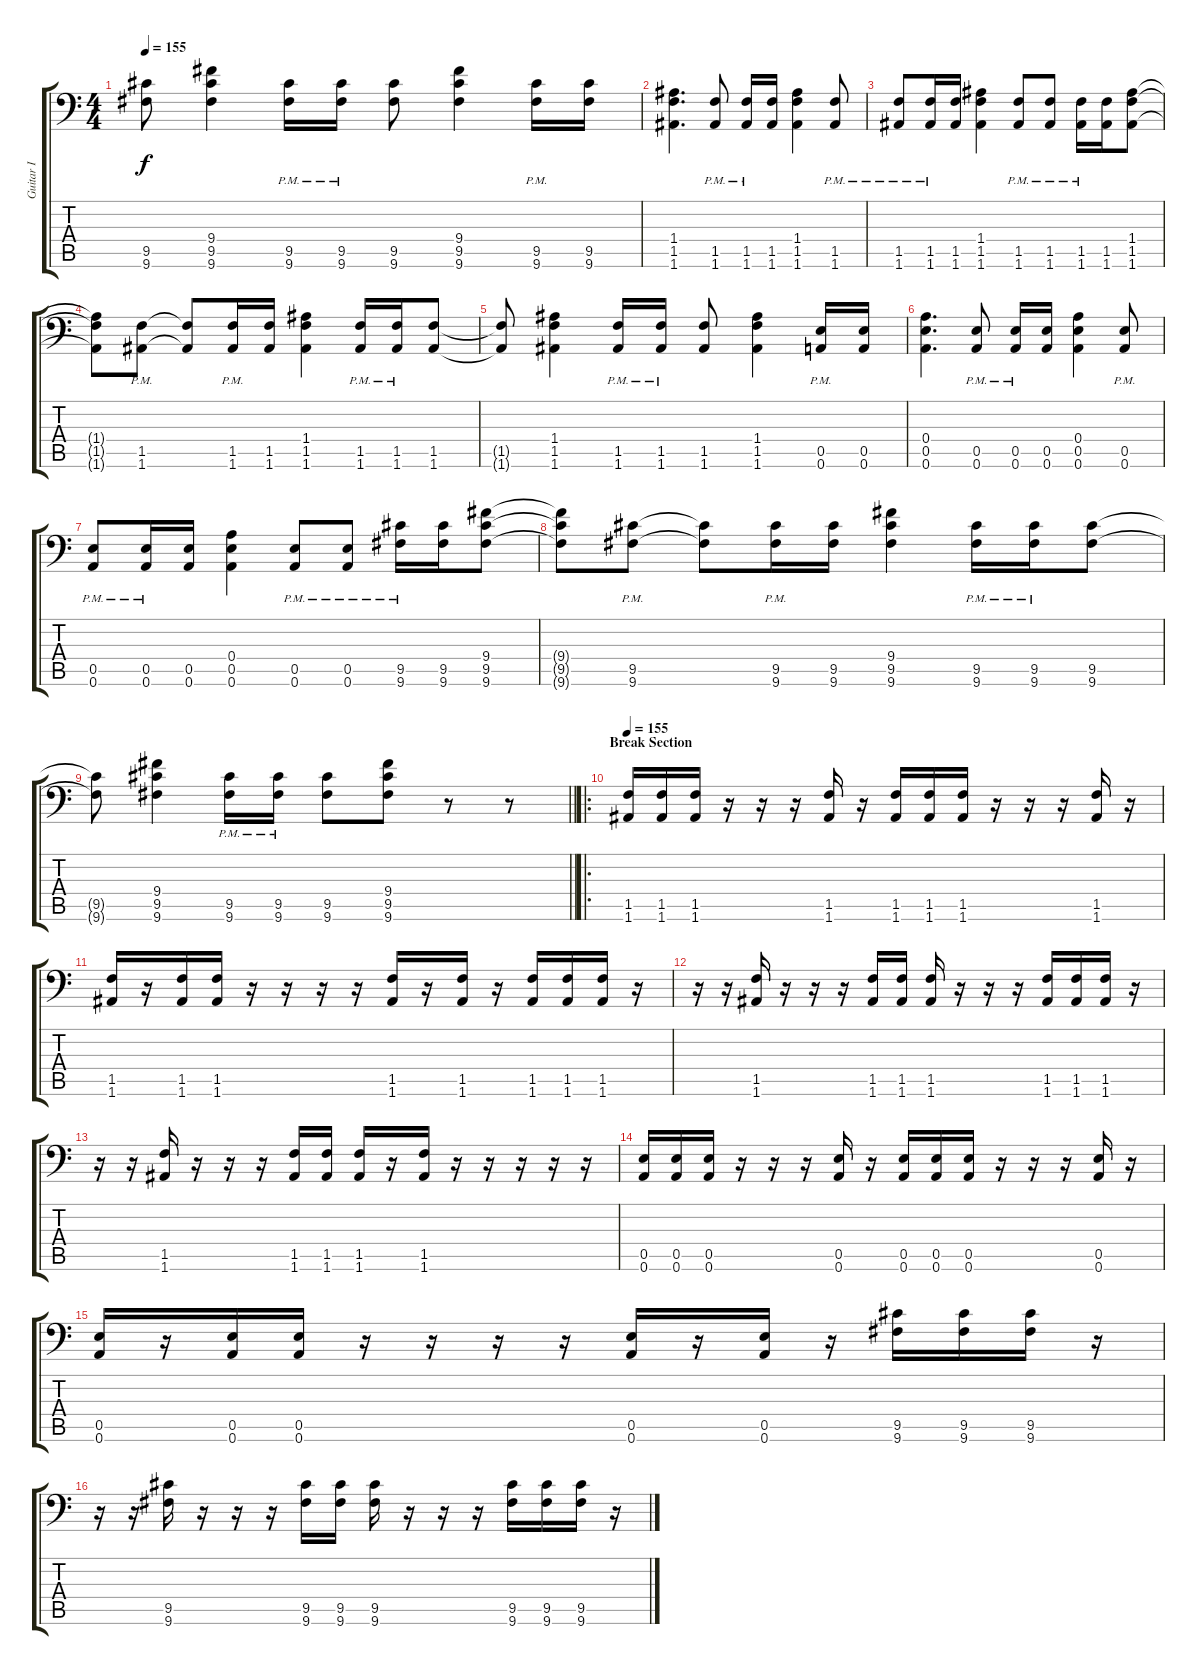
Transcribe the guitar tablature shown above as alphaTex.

\track ("Guitar I" "Guitar I") {instrument distortionguitar}
\staff {score tabs}
\tuning (B3 Gb3 D3 A2 E2 A1) {hide}
\ts (4 4)
\tempo 155
\clef f4
\ks c
(9.5{t} 9.6{t}).8{dy f} (9.4 9.5 9.6).4 (9.5{pm} 9.6).16 (9.5{pm} 9.6{pm}).16 (9.5 9.6).8 (9.4 9.5 9.6).4 (9.5{pm} 9.6{pm}).16 (9.5 9.6).16 |
(1.4 1.5 1.6).4{d} (1.5{pm} 1.6{pm}).8 (1.5{pm} 1.6{pm}).16 (1.5 1.6).16 (1.4 1.5 1.6).4 (1.5{pm} 1.6{pm}).8 |
(1.5{pm} 1.6{pm}).8 (1.5{pm} 1.6{pm}).16 (1.5 1.6).16 (1.4 1.5 1.6).4 (1.5{pm} 1.6{pm}).8 (1.5{pm} 1.6{pm}).8 (1.5{pm} 1.6{pm}).16 (1.5 1.6).16 (1.4 1.5 1.6).8 |
(1.4{t} 1.5{t} 1.6{t}).8 (1.5{pm} 1.6{pm}).8 (1.5{t} 1.6{t}).8 (1.5{pm} 1.6{pm}).16 (1.5 1.6).16 (1.4 1.5 1.6).4 (1.5{pm} 1.6{pm}).16 (1.5{pm} 1.6{pm}).16 (1.5 1.6).8 |
(1.5{t} 1.6{t}).8 (1.4 1.5 1.6).4 (1.5{pm} 1.6).16 (1.5{pm} 1.6{pm}).16 (1.5 1.6).8 (1.4 1.5 1.6).4 (0.5{pm} 0.6{pm}).16 (0.5 0.6).16 |
(0.4 0.5 0.6).4{d} (0.5{pm} 0.6{pm}).8 (0.5{pm} 0.6{pm}).16 (0.5 0.6).16 (0.4 0.5 0.6).4 (0.5{pm} 0.6{pm}).8 |
(0.5{pm} 0.6{pm}).8 (0.5{pm} 0.6{pm}).16 (0.5 0.6).16 (0.4 0.5 0.6).4 (0.5{pm} 0.6{pm}).8 (0.5{pm} 0.6{pm}).8 (9.5{pm} 9.6{pm}).16 (9.5 9.6).16 (9.4 9.5 9.6).8 |
(9.4{t} 9.5{t} 9.6{t}).8 (9.5{pm} 9.6{pm}).8 (9.5{t} 9.6{t}).8 (9.5{pm} 9.6{pm}).16 (9.5 9.6).16 (9.4 9.5 9.6).4 (9.5{pm} 9.6{pm}).16 (9.5{pm} 9.6{pm}).16 (9.5 9.6).8 |
\barLineRight lightlight
(9.5{t} 9.6{t}).8 (9.4 9.5 9.6).4 (9.5{pm} 9.6).16 (9.5{pm} 9.6{pm}).16 (9.5 9.6).8 (9.4 9.5 9.6).8 r.8 r.8 |
\ro
\section ("" "Break Section")
\tempo 155
(1.5 1.6).16 (1.5 1.6).16 (1.5 1.6).16 r.16 r.16 r.16 (1.5 1.6).16 r.16 (1.5 1.6).16 (1.5 1.6).16 (1.5 1.6).16 r.16 r.16 r.16 (1.5 1.6).16 r.16 |
(1.5 1.6).16 r.16 (1.5 1.6).16 (1.5 1.6).16 r.16 r.16 r.16 r.16 (1.5 1.6).16 r.16 (1.5 1.6).16 r.16 (1.5 1.6).16 (1.5 1.6).16 (1.5 1.6).16 r.16 |
r.16 r.16 (1.5 1.6).16 r.16 r.16 r.16 (1.5 1.6).16 (1.5 1.6).16 (1.5 1.6).16 r.16 r.16 r.16 (1.5 1.6).16 (1.5 1.6).16 (1.5 1.6).16 r.16 |
r.16 r.16 (1.5 1.6).16 r.16 r.16 r.16 (1.5 1.6).16 (1.5 1.6).16 (1.5 1.6).16 r.16 (1.5 1.6).16 r.16 r.16 r.16 r.16 r.16 |
(0.5 0.6).16 (0.5 0.6).16 (0.5 0.6).16 r.16 r.16 r.16 (0.5 0.6).16 r.16 (0.5 0.6).16 (0.5 0.6).16 (0.5 0.6).16 r.16 r.16 r.16 (0.5 0.6).16 r.16 |
(0.5 0.6).16 r.16 (0.5 0.6).16 (0.5 0.6).16 r.16 r.16 r.16 r.16 (0.5 0.6).16 r.16 (0.5 0.6).16 r.16 (9.5 9.6).16 (9.5 9.6).16 (9.5 9.6).16 r.16 |
r.16 r.16 (9.5 9.6).16 r.16 r.16 r.16 (9.5 9.6).16 (9.5 9.6).16 (9.5 9.6).16 r.16 r.16 r.16 (9.5 9.6).16 (9.5 9.6).16 (9.5 9.6).16 r.16
